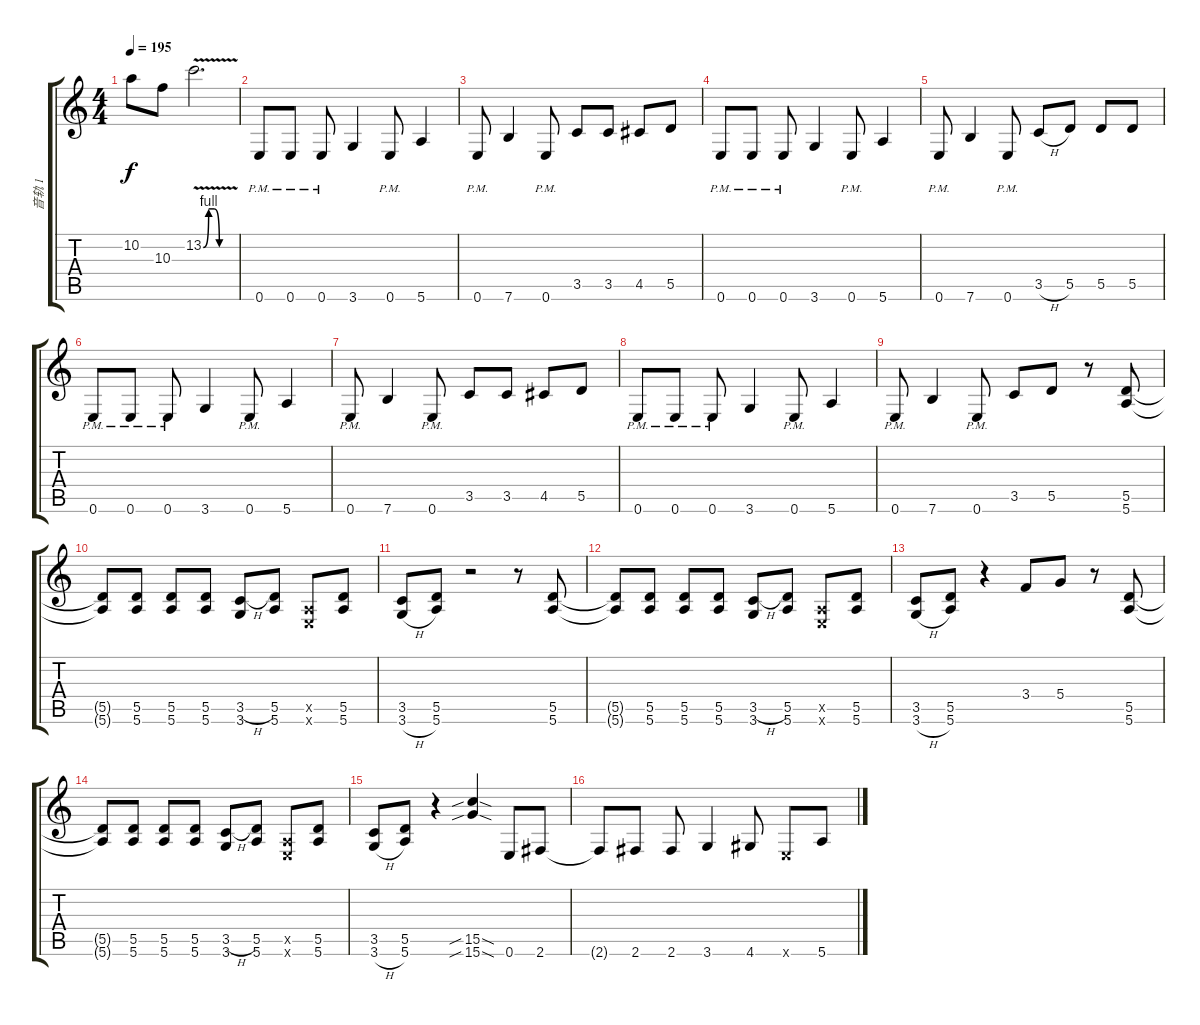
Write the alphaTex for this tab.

\track ("音轨 1" "音轨 1") {instrument acousticguitarsteel}
\staff {score tabs}
\tuning (E4 B3 G3 D3 A2 E2) {hide}
\ts (4 4)
\tempo 195
\clef g2
\ks c
10.2{t}.8{dy f} 10.3.8 13.2{be (custom 0 0 10 4 20 4 30 0 60 0) v}.2{d} |
0.6{pm}.8 0.6{pm}.8 0.6{pm}.8 3.6.4 0.6{pm}.8 5.6.4 |
0.6{pm}.8 7.6.4 0.6{pm}.8 3.5.8 3.5.8 4.5.8 5.5.8 |
0.6{pm}.8 0.6{pm}.8 0.6{pm}.8 3.6.4 0.6{pm}.8 5.6.4 |
0.6{pm}.8 7.6.4 0.6{pm}.8 3.5{h}.8 5.5.8 5.5.8 5.5.8 |
0.6{pm}.8 0.6{pm}.8 0.6{pm}.8 3.6.4 0.6{pm}.8 5.6.4 |
0.6{pm}.8 7.6.4 0.6{pm}.8 3.5.8 3.5.8 4.5.8 5.5.8 |
0.6{pm}.8 0.6{pm}.8 0.6{pm}.8 3.6.4 0.6{pm}.8 5.6.4 |
0.6{pm}.8 7.6.4 0.6{pm}.8 3.5.8 5.5.8 r.8 (5.5 5.6).8 |
(5.5{t} 5.6{t}).8 (5.5 5.6).8 (5.5 5.6).8 (5.5 5.6).8 (3.5{h} 3.6).8 (5.5 5.6).8 (0.5{x} 0.6{x}).8 (5.5 5.6).8 |
(3.5 3.6{h}).8 (5.5 5.6).8 r.2 r.8 (5.5 5.6).8 |
(5.5{t} 5.6{t}).8 (5.5 5.6).8 (5.5 5.6).8 (5.5 5.6).8 (3.5{h} 3.6).8 (5.5 5.6).8 (0.5{x} 0.6{x}).8 (5.5 5.6).8 |
(3.5 3.6{h}).8 (5.5 5.6).8 r.4 3.4.8 5.4.8 r.8 (5.5 5.6).8 |
(5.5{t} 5.6{t}).8 (5.5 5.6).8 (5.5 5.6).8 (5.5 5.6).8 (3.5{h} 3.6).8 (5.5 5.6).8 (0.5{x} 0.6{x}).8 (5.5 5.6).8 |
(3.5 3.6{h}).8 (5.5 5.6).8 r.4 (15.5{sib sod} 15.6{sib sod}).4 0.6.8 2.6.8 |
2.6{t}.8 2.6.8 2.6.8 3.6.4 4.6.8 0.6{x}.8 5.6.8
